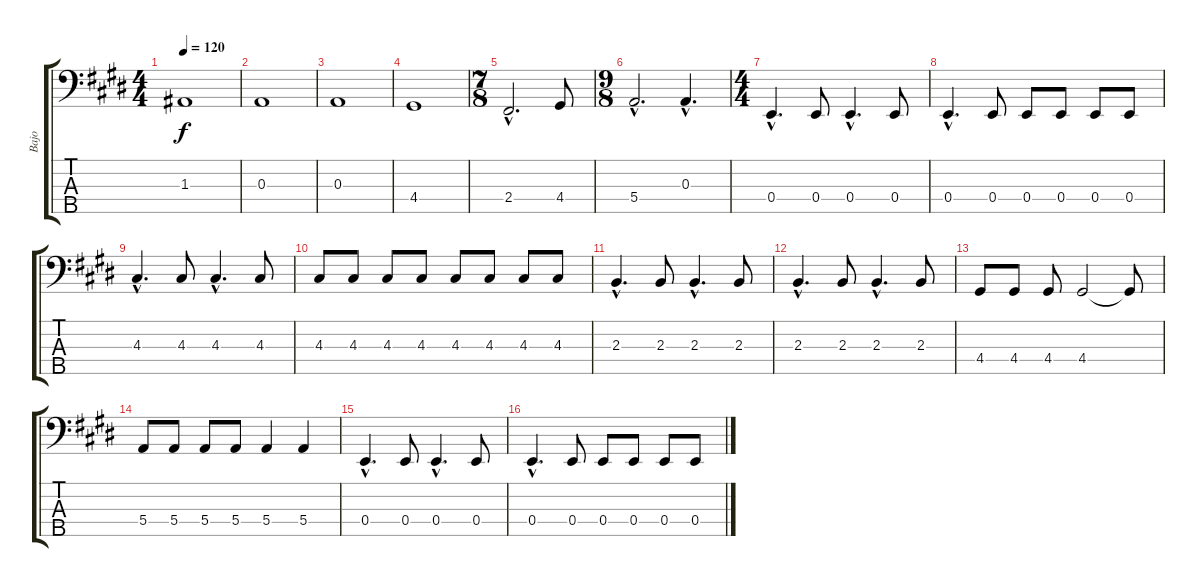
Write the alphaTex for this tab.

\track ("Bajo" "Bajo") {instrument electricbasspick}
\staff {score tabs}
\tuning (G2 D2 A1 E1 B0) {hide}
\ts (4 4)
\tempo 120
\clef f4
\ks e
1.3.1{dy f} |
0.3.1 |
0.3.1 |
4.4.1 |
\ts (7 8)
2.4{hac}.2{d} 4.4.8 |
\ts (9 8)
5.4{hac}.2{d} 0.3{hac}.4{d} |
\ts (4 4)
0.4{hac}.4{d} 0.4.8 0.4{hac}.4{d} 0.4.8 |
0.4{hac}.4{d} 0.4.8 0.4.8 0.4.8 0.4.8 0.4.8 |
4.3{hac}.4{d} 4.3.8 4.3{hac}.4{d} 4.3.8 |
4.3.8 4.3.8 4.3.8 4.3.8 4.3.8 4.3.8 4.3.8 4.3.8 |
2.3{hac}.4{d} 2.3.8 2.3{hac}.4{d} 2.3.8 |
2.3{hac}.4{d} 2.3.8 2.3{hac}.4{d} 2.3.8 |
4.4.8 4.4.8 4.4.8 4.4.2 4.4{t}.8 |
5.4.8 5.4.8 5.4.8 5.4.8 5.4.4 5.4.4 |
0.4{hac}.4{d} 0.4.8 0.4{hac}.4{d} 0.4.8 |
0.4{hac}.4{d} 0.4.8 0.4.8 0.4.8 0.4.8 0.4.8
